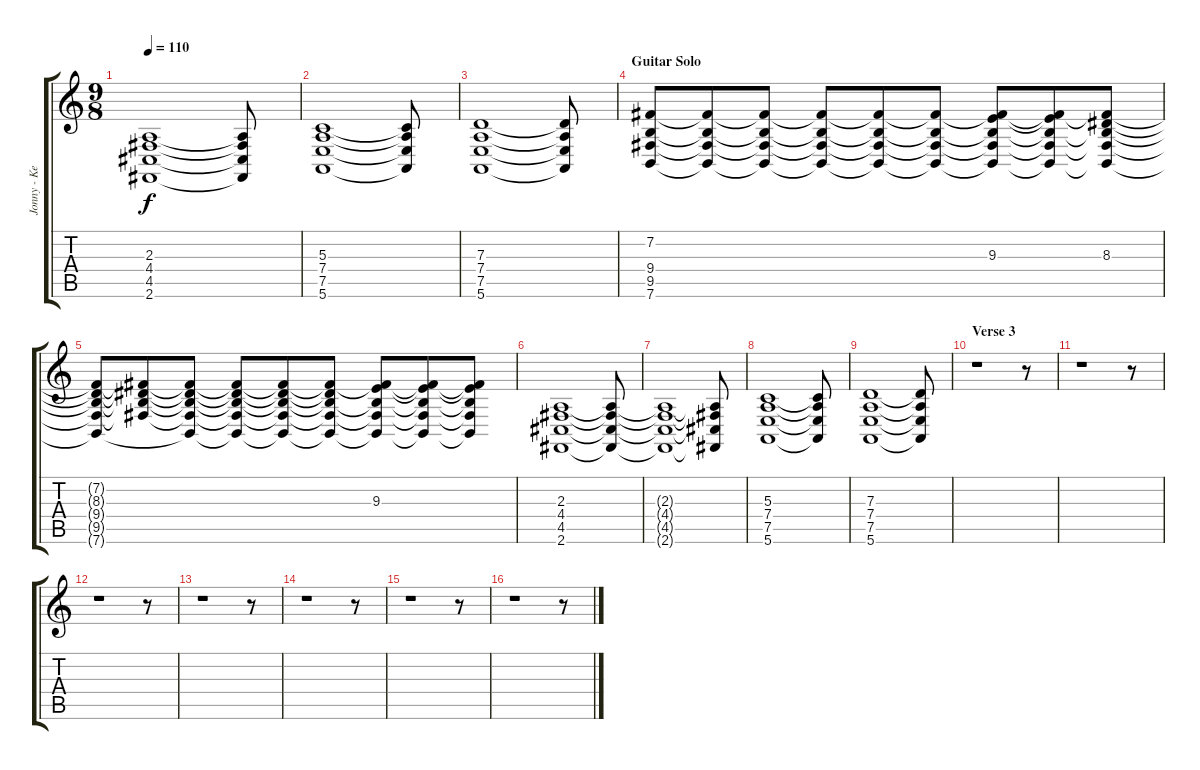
\track ("Jonny - Keyboard" "Jonny - Ke") {instrument pad4choir}
\staff {score tabs}
\tuning (E4 B3 G3 D3 A2 E2) {hide}
\ts (9 8)
\tempo 110
\clef g2
\ks c
(2.3{t} 4.4{t} 4.5{t} 2.6{t}).1{dy f} (2.3{t} 4.4{t} 4.5{t} 2.6{t}).8 |
(5.3 7.4 7.5 5.6).1 (5.3{t} 7.4{t} 7.5{t} 5.6{t}).8 |
(7.3 7.4 7.5 5.6).1 (7.3{t} 7.4{t} 7.5{t} 5.6{t}).8 |
\section ("" "Guitar Solo")
(7.2 9.4 9.5 7.6).8{volume 11} (7.2{t} 9.4{t} 9.5{t} 7.6{t}).8 (7.2{t} 9.4{t} 9.5{t} 7.6{t}).8 (7.2{t} 9.4{t} 9.5{t} 7.6{t}).8 (7.2{t} 9.4{t} 9.5{t} 7.6{t}).8 (7.2{t} 9.4{t} 9.5{t} 7.6{t}).8 (7.2{t} 9.3 9.4{t} 9.5{t} 7.6{t}).8 (7.2{t} 9.3{t} 9.4{t} 9.5{t} 7.6{t}).8 (7.2{t} 8.3 9.4{t} 9.5{t} 7.6{t}).8 |
(7.2{t} 8.3{t} 9.4{t} 9.5{t} 7.6{t}).8 (7.2{t} 8.3{t} 9.4{t} 9.5{t}).8 (7.2{t} 8.3{t} 9.4{t} 9.5{t} 7.6{t}).8 (7.2{t} 8.3{t} 9.4{t} 9.5{t} 7.6{t}).8 (7.2{t} 8.3{t} 9.4{t} 9.5{t} 7.6{t}).8 (7.2{t} 8.3{t} 9.4{t} 9.5{t} 7.6{t}).8 (7.2{t} 9.3 9.4{t} 9.5{t} 7.6{t}).8 (7.2{t} 9.3{t} 9.4{t} 9.5{t} 7.6{t}).8 (7.2{t} 9.3{t} 9.4{t} 9.5{t} 7.6{t}).8 |
(2.3 4.4 4.5 2.6).1 (2.3{t} 4.4{t} 4.5{t} 2.6{t}).8 |
(2.3{t} 4.4{t} 4.5{t} 2.6{t}).1 (2.3{t} 4.4{t} 4.5{t} 2.6{t}).8 |
(5.3 7.4 7.5 5.6).1 (5.3{t} 7.4{t} 7.5{t} 5.6{t}).8 |
(7.3 7.4 7.5 5.6).1 (7.3{t} 7.4{t} 7.5{t} 5.6{t}).8 |
\section ("" "Verse 3")
r.1 r.8 |
r.1 r.8 |
r.1 r.8 |
r.1 r.8 |
r.1 r.8 |
r.1 r.8 |
r.1 r.8
